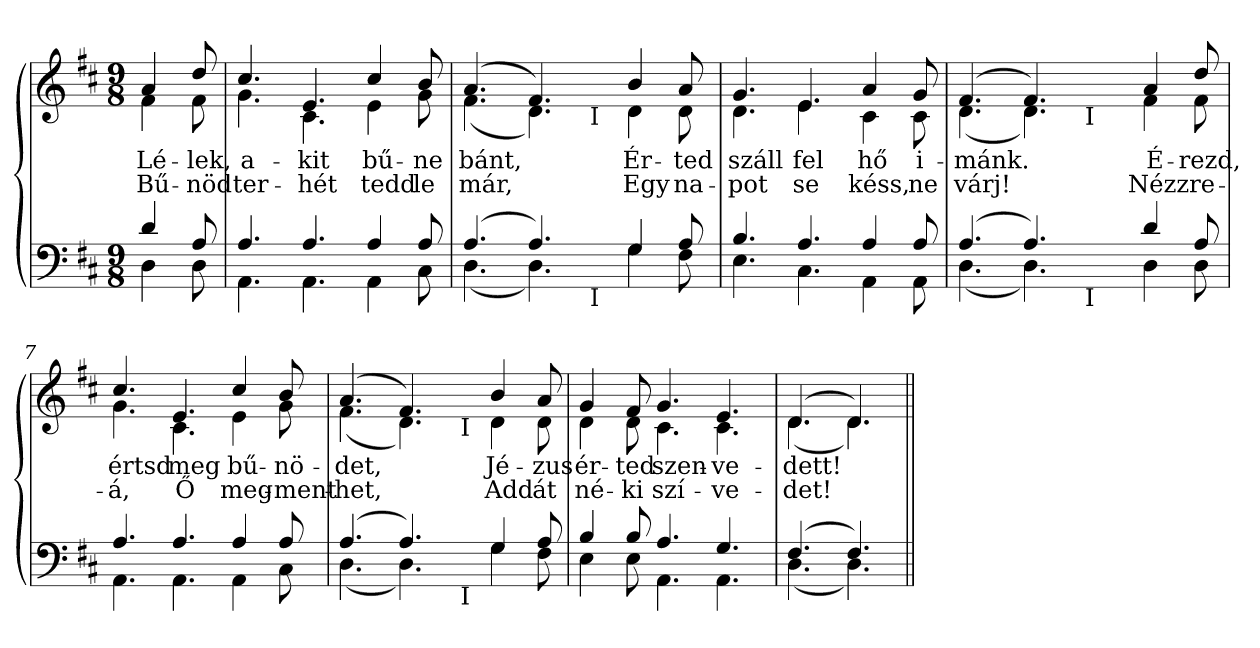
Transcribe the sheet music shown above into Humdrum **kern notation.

**kern	**kern	**text	**text
*part2	*part1	*part1	*part1
*staff2	*staff1	*staff1	*staff1
*clefF4	*clefG2	*	*
*k[f#c#]	*k[f#c#]	*	*
*b:	*b:	*	*
*M9/8	*M9/8	*	*
=1	=1	=1	=1
*^	*	*	*
!	!	!LO:TX:a:t=.	!	!
!	!	!LO:TX:a:t== 66	!	!
!	!	!	!LO:LY:b	!LO:LY:b
*	*	*^	*	*
4d/	4D\	4a/	4f#\	Lé-	Bű-
!	!	!	!	!LO:LY:b	!LO:LY:b
8A/	8D\	8dd/	8f#\	-lek,	-nöd
=2	=2	=2	=2	=2	=2
!	!	!	!	!LO:LY:b	!LO:LY:b
4.A/	4.AA\	4.cc#/	4.g\	a-	ter-
!	!	!	!	!LO:LY:b	!LO:LY:b
4.A/	4.AA\	4.e/	4.c#\	-kit	-hét
!	!	!	!	!LO:LY:b	!LO:LY:b
4A/	4AA\	4cc#/	4e\	bű-	tedd
!	!	!	!	!LO:LY:b	!LO:LY:b
8A/	8C#\	8b/	8g\	-ne	le
*	*	*v	*v	*	*
=3	=3	=3	=3	=3
*	*	*^	*	*
!	!	!	!	!LO:LY:b	!LO:LY:b
*	*^	*	*^	*	*
(>4.A/	(<4.D\	2ryy	(>4.a/	(<4.f#\	2ryy	bánt,	már,
4.A/)	4.D\)	.	4.f#/)	4.d\)	.	.	.
.	.	16.ryy	.	.	16.ryy	.	.
!	!	!	!	!	!LO:TX:b:t=I	!	!
!	!	!LO:TX:b:t=I	!	!	!	!	!
.	.	2ryy	.	.	2ryy	.	.
!	!	!	!	!	!	!LO:LY:b	!LO:LY:b
4G/	4G\	.	4b/	4d\	.	Ér-	Egy
!	!	!	!	!	!	!LO:LY:b	!LO:LY:b
8A/	8F#\	.	8a/	8d\	.	-ted	na-
.	.	32ryy	.	.	32ryy	.	.
*	*v	*v	*	*	*	*	*
*	*	*v	*v	*v	*	*
=4	=4	=4	=4	=4
*	*^	*^	*	*
*	*	*	*	*^	*	*
!	!	!	!	!	!	!LO:LY:b	!LO:LY:b
*	*v	*v	*	*	*	*	*
*	*	*	*v	*v	*	*
4.B/	4.E\	4.g/	4.d\	száll	-pot
!	!	!	!	!LO:LY:b	!LO:LY:b
4.A/	4.C#\	4.e/	4.e\	fel	se
!	!	!	!	!LO:LY:b	!LO:LY:b
4A/	4AA\	4a/	4c#\	hő	késs,
!	!	!	!	!LO:LY:b	!LO:LY:b
8A/	8AA\	8g/	8c#\	i-	ne
*	*	*v	*v	*	*
=5	=5	=5	=5	=5
*	*	*^	*	*
!	!	!	!	!LO:LY:b	!LO:LY:b
*	*^	*	*^	*	*
(>4.A/	(<4.D\	2ryy	(>4.f#/	(<4.d\	2ryy	-mánk.	várj!
4.A/)	4.D\)	.	4.f#/)	4.d\)	.	.	.
.	.	16.ryy	.	.	16.ryy	.	.
!	!	!	!	!	!LO:TX:b:t=I	!	!
!	!	!LO:TX:b:t=I	!	!	!	!	!
.	.	8ryy	.	.	8ryy	.	.
.	.	32ryy	.	.	32ryy	.	.
*	*v	*v	*	*	*	*	*
*	*	*v	*v	*v	*	*
!!LO:LB:g=z
=6-	=6-	=6-	=6-	=6-
*	*^	*^	*	*
*	*	*	*	*^	*	*
!	!	!	!	!	!	!LO:LY:b	!LO:LY:b
*	*v	*v	*	*	*	*	*
*	*	*	*v	*v	*	*
4d/	4D\	4a/	4f#\	É-	Nézz
!	!	!	!	!LO:LY:b	!LO:LY:b
8A/	8D\	8dd/	8f#\	-rezd,	re-
=7	=7	=7	=7	=7	=7
!	!	!	!	!LO:LY:b	!LO:LY:b
4.A/	4.AA\	4.cc#/	4.g\	értsd	-á,
!	!	!	!	!LO:LY:b	!LO:LY:b
4.A/	4.AA\	4.e/	4.c#\	meg	Ő
!	!	!	!	!LO:LY:b	!LO:LY:b
4A/	4AA\	4cc#/	4e\	bű-	meg-
!	!	!	!	!LO:LY:b	!LO:LY:b
8A/	8C#\	8b/	8g\	-nö-	-ment-
*	*	*v	*v	*	*
=8	=8	=8	=8	=8
*	*	*^	*	*
!	!	!	!	!LO:LY:b	!LO:LY:b
*	*^	*	*^	*	*
(>4.A/	(<4.D\	2ryy	(>4.a/	(<4.f#\	2ryy	-det,	-het,
4.A/)	4.D\)	.	4.f#/)	4.d\)	.	.	.
.	.	8ryy	.	.	8ryy	.	.
!	!	!	!	!	!LO:TX:b:t=I	!	!
!	!	!LO:TX:b:t=I	!	!	!	!	!
.	.	2ryy	.	.	2ryy	.	.
!	!	!	!	!	!	!LO:LY:b	!LO:LY:b
4G/	4G\	.	4b/	4d\	.	Jé-	Add
!	!	!	!	!	!	!LO:LY:b	!LO:LY:b
8A/	8F#\	.	8a/	8d\	.	-zus	át
*	*v	*v	*	*	*	*	*
*	*	*v	*v	*v	*	*
=9	=9	=9	=9	=9
*	*^	*^	*	*
*	*	*	*	*^	*	*
!	!	!	!	!	!	!LO:LY:b	!LO:LY:b
*	*v	*v	*	*	*	*	*
*	*	*	*v	*v	*	*
4B/	4E\	4g/	4d\	ér-	né-
!	!	!	!	!LO:LY:b	!LO:LY:b
8B/	8E\	8f#/	8d\	-ted	-ki
!	!	!	!	!LO:LY:b	!LO:LY:b
4.A/	4.AA\	4.g/	4.c#\	szen-	szí-
!	!	!	!	!LO:LY:b	!LO:LY:b
4.G/	4.AA\	4.e/	4.c#\	-ve-	-ve-
=10	=10	=10	=10	=10	=10
!	!	!	!	!LO:LY:b	!LO:LY:b
(>4.F#/	(<4.D\	(>4.d/	(<4.d\	-dett!	-det!
4.F#/)	4.D\)	4.d/)	4.d\)	.	.
*v	*v	*	*	*	*
*	*v	*v	*	*
=||	=||	=||	=||
*-	*-	*-	*-
